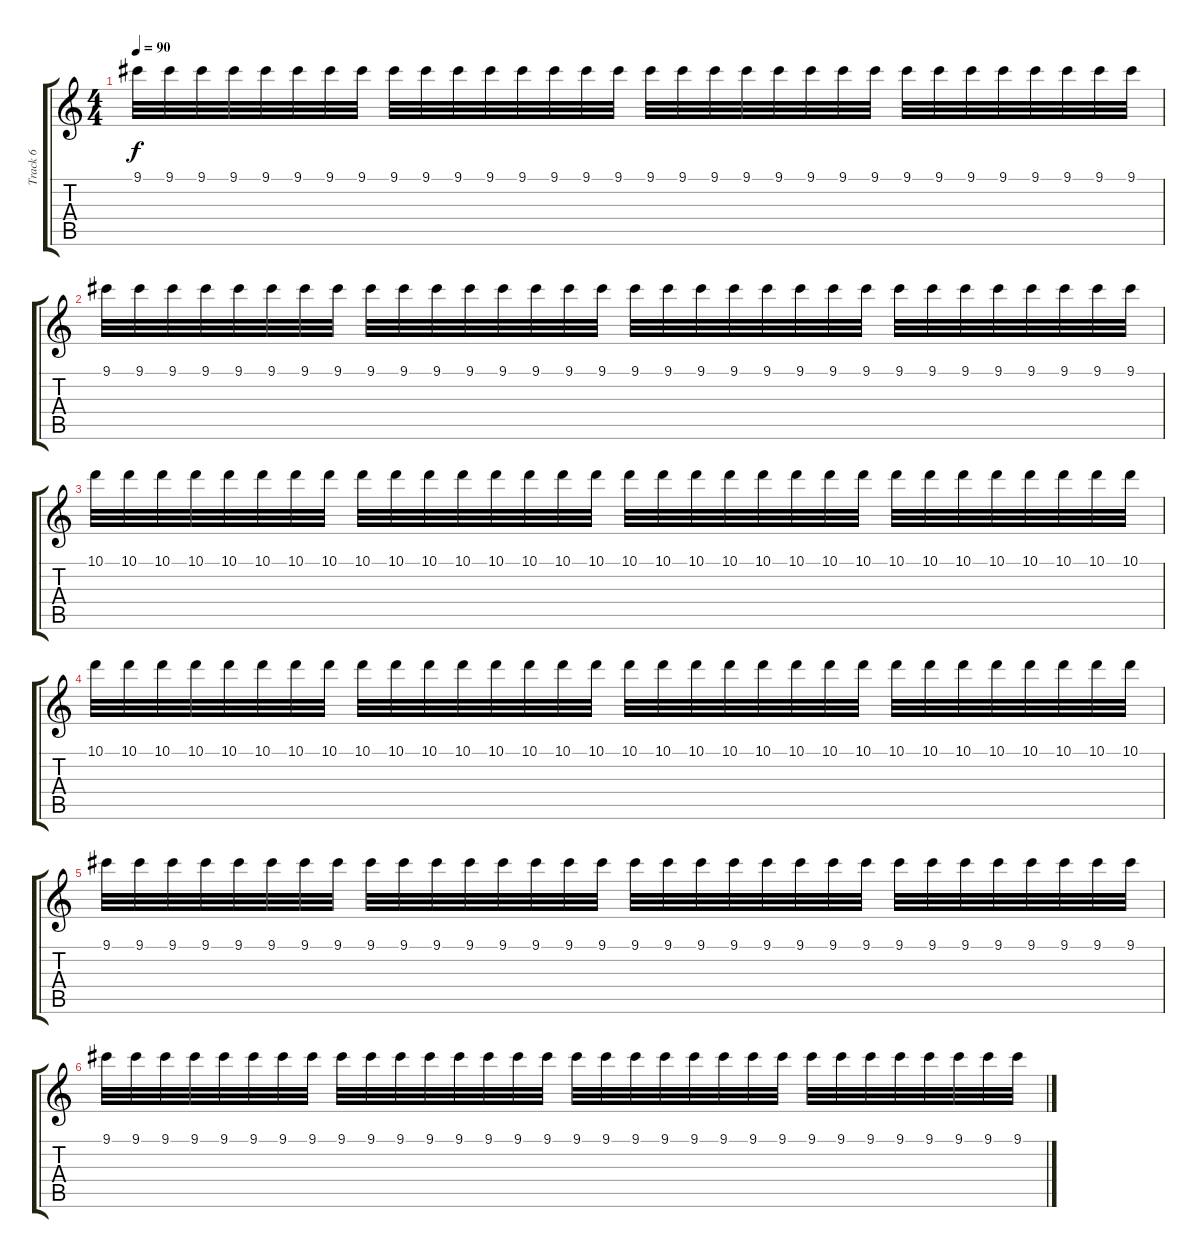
\track ("Track 6" "Track 6") {instrument overdrivenguitar}
\staff {score tabs}
\tuning (E4 B3 G3 D3 A2 E2) {hide}
\ts (4 4)
\tempo 90
\clef g2
\ks c
9.1.32{dy f} 9.1.32 9.1.32 9.1.32 9.1.32 9.1.32 9.1.32 9.1.32 9.1.32 9.1.32 9.1.32 9.1.32 9.1.32 9.1.32 9.1.32 9.1.32 9.1.32 9.1.32 9.1.32 9.1.32 9.1.32 9.1.32 9.1.32 9.1.32 9.1.32 9.1.32 9.1.32 9.1.32 9.1.32 9.1.32 9.1.32 9.1.32 |
9.1.32 9.1.32 9.1.32 9.1.32 9.1.32 9.1.32 9.1.32 9.1.32 9.1.32 9.1.32 9.1.32 9.1.32 9.1.32 9.1.32 9.1.32 9.1.32 9.1.32 9.1.32 9.1.32 9.1.32 9.1.32 9.1.32 9.1.32 9.1.32 9.1.32 9.1.32 9.1.32 9.1.32 9.1.32 9.1.32 9.1.32 9.1.32 |
10.1.32 10.1.32 10.1.32 10.1.32 10.1.32 10.1.32 10.1.32 10.1.32 10.1.32 10.1.32 10.1.32 10.1.32 10.1.32 10.1.32 10.1.32 10.1.32 10.1.32 10.1.32 10.1.32 10.1.32 10.1.32 10.1.32 10.1.32 10.1.32 10.1.32 10.1.32 10.1.32 10.1.32 10.1.32 10.1.32 10.1.32 10.1.32 |
10.1.32 10.1.32 10.1.32 10.1.32 10.1.32 10.1.32 10.1.32 10.1.32 10.1.32 10.1.32 10.1.32 10.1.32 10.1.32 10.1.32 10.1.32 10.1.32 10.1.32 10.1.32 10.1.32 10.1.32 10.1.32 10.1.32 10.1.32 10.1.32 10.1.32 10.1.32 10.1.32 10.1.32 10.1.32 10.1.32 10.1.32 10.1.32 |
9.1.32 9.1.32 9.1.32 9.1.32 9.1.32 9.1.32 9.1.32 9.1.32 9.1.32 9.1.32 9.1.32 9.1.32 9.1.32 9.1.32 9.1.32 9.1.32 9.1.32 9.1.32 9.1.32 9.1.32 9.1.32 9.1.32 9.1.32 9.1.32 9.1.32 9.1.32 9.1.32 9.1.32 9.1.32 9.1.32 9.1.32 9.1.32 |
9.1.32 9.1.32 9.1.32 9.1.32 9.1.32 9.1.32 9.1.32 9.1.32 9.1.32 9.1.32 9.1.32 9.1.32 9.1.32 9.1.32 9.1.32 9.1.32 9.1.32 9.1.32 9.1.32 9.1.32 9.1.32 9.1.32 9.1.32 9.1.32 9.1.32 9.1.32 9.1.32 9.1.32 9.1.32 9.1.32 9.1.32 9.1.32
